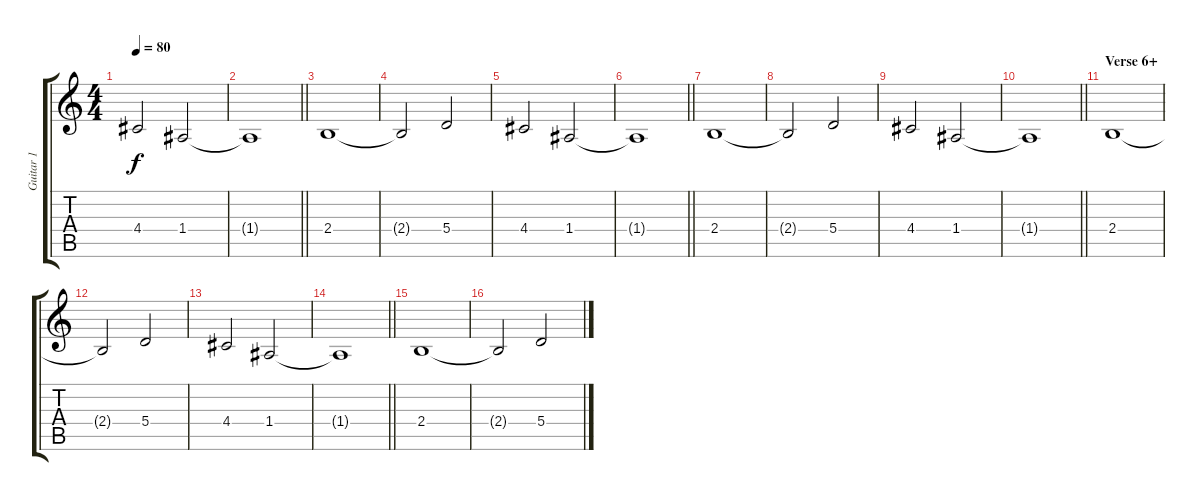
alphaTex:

\track ("Guitar 1" "Guitar 1") {instrument overdrivenguitar}
\staff {score tabs}
\tuning (B3 Gb3 D3 A2 E2 B1) {hide}
\ts (4 4)
\tempo 80
\clef g2
\ks c
4.4.2{dy f} 1.4.2 |
\barLineRight lightlight
1.4{t}.1 |
2.4.1 |
2.4{t}.2 5.4.2 |
4.4.2 1.4.2 |
\barLineRight lightlight
1.4{t}.1 |
2.4.1 |
2.4{t}.2 5.4.2 |
4.4.2 1.4.2 |
\barLineRight lightlight
1.4{t}.1 |
\section ("" "Verse 6+")
2.4.1 |
2.4{t}.2 5.4.2 |
4.4.2 1.4.2 |
\barLineRight lightlight
1.4{t}.1 |
2.4.1 |
2.4{t}.2 5.4.2
